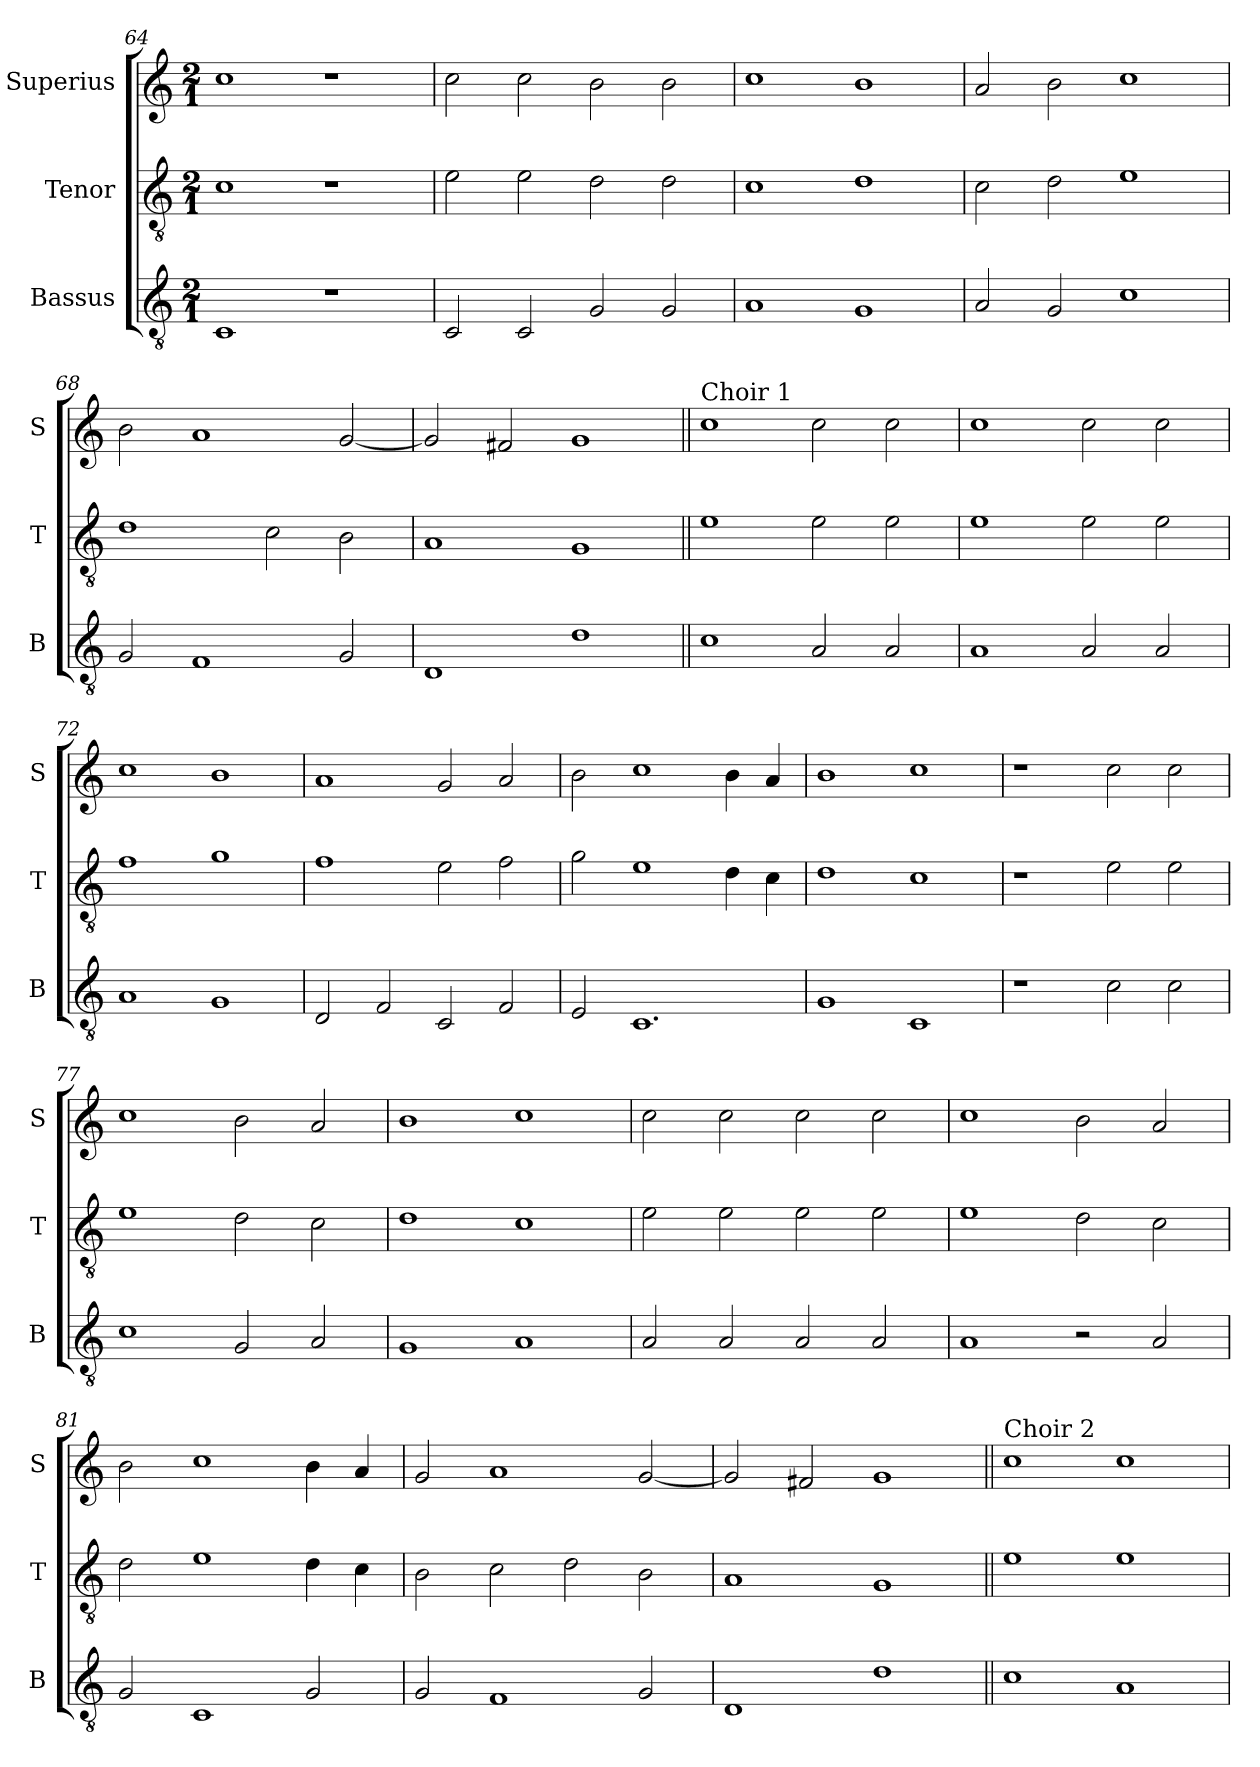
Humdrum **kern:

**kern	**kern	**kern
*part3	*part2	*part1
*staff3	*staff2	*staff1
*I"Bassus	*I"Tenor	*I"Superius
*I'B	*I'T	*I'S
*clefGv2	*clefGv2	*clefG2
*k[]	*k[]	*k[]
*M2/1	*M2/1	*M2/1
=64	=64	=64
1C	1c	1cc
1r	1r	1r
=65	=65	=65
2C/	2e\	2cc\
2C/	2e\	2cc\
2G/	2d\	2b\
2G/	2d\	2b\
=66	=66	=66
1A	1c	1cc
1G	1d	1b
=67	=67	=67
2A/	2c\	2a/
2G/	2d\	2b\
1c	1e	1cc
=68	=68	=68
2G/	1d	2b\
1F	.	1a
.	2c\	.
2G/	2B\	[2g/
=69	=69	=69
1D	1A	2g/]
.	.	2f#X/
1d	1G	1g
=70||	=70||	=70||
!	!	!LO:TX:a:t=Choir 1
1c	1e	1cc
2A/	2e\	2cc\
2A/	2e\	2cc\
=71	=71	=71
1A	1e	1cc
2A/	2e\	2cc\
2A/	2e\	2cc\
=72	=72	=72
1A	1f	1cc
1G	1g	1b
=73	=73	=73
2D/	1f	1a
2F/	.	.
2C/	2e\	2g/
2F/	2f\	2a/
=74	=74	=74
2E/	2g\	2b\
1.C	1e	1cc
.	4d\	4b\
.	4c\	4a/
=75	=75	=75
1G	1d	1b
1C	1c	1cc
=76	=76	=76
1r	1r	1r
2c\	2e\	2cc\
2c\	2e\	2cc\
=77	=77	=77
1c	1e	1cc
2G/	2d\	2b\
2A/	2c\	2a/
=78	=78	=78
1G	1d	1b
1A	1c	1cc
=79	=79	=79
2A/	2e\	2cc\
2A/	2e\	2cc\
2A/	2e\	2cc\
2A/	2e\	2cc\
=80	=80	=80
1A	1e	1cc
2r	2d\	2b\
2A/	2c\	2a/
=81	=81	=81
2G/	2d\	2b\
1C	1e	1cc
2G/	4d\	4b\
.	4c\	4a/
=82	=82	=82
2G/	2B\	2g/
1F	2c\	1a
.	2d\	.
2G/	2B\	[2g/
=83	=83	=83
1D	1A	2g/]
.	.	2f#X/
1d	1G	1g
=84||	=84||	=84||
!	!	!LO:TX:a:t=Choir 2
1c	1e	1cc
1A	1e	1cc
=	=	=
*-	*-	*-
